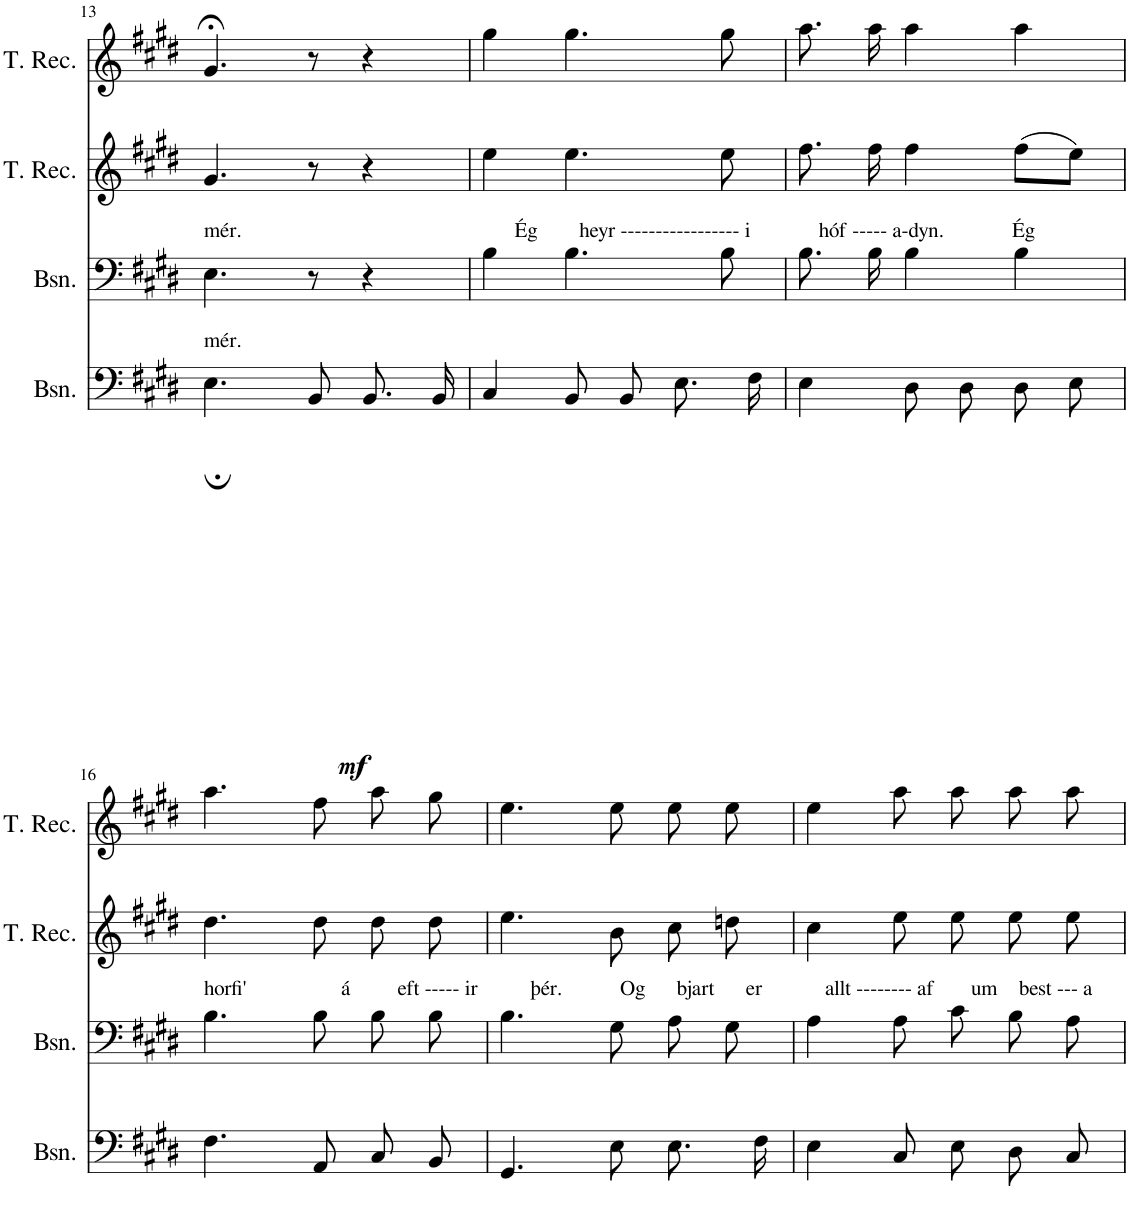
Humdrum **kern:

**kern	**dynam	**kern	**kern	**kern
*part4	*part4	*part3	*part2	*part1
*staff4	*staff4	*staff3	*staff2	*staff1
*I"Bassoon	*	*I"Bassoon	*I"Tenor Recorder	*I"Tenor Recorder
*I'Bsn.	*	*I'Bsn.	*I'T. Rec.	*I'T. Rec.
!!LO:PB:g=z
*clefF4	*	*clefF4	*clefG2	*clefG2
*k[f#c#g#d#]	*	*k[f#c#g#d#]	*k[f#c#g#d#]	*k[f#c#g#d#]
*M3/4	*	*M3/4	*M3/4	*M3/4
=13	=13	=13	=13	=13
!	!	!LO:TX:a:t=mér.                                                    Ég        heyr ----------------- i             hóf ----- a-dyn.             Ég	!	!
!LO:TX:a:t=mér.	!	!	!	!
!	!LO:DY:b	!	!	!
4.E;\	mf	4.E\	4.g#/	4.g#;</
8BB/	.	8r	8r	8r
8.BB/L	.	4r	4r	4r
16BB/Jk	.	.	.	.
=14	=14	=14	=14	=14
4C#/	.	4B\	4ee\	4gg#\
8BB/L	.	4.B\	4.ee\	4.gg#\
8BB/J	.	.	.	.
8.E\L	.	.	.	.
.	.	8B\	8ee\	8gg#\
16F#\Jk	.	.	.	.
=15	=15	=15	=15	=15
4E\	.	8.B\L	8.ff#\	8.aa\L
.	.	16B\Jk	16ff#\	16aa\Jk
8D#\L	.	4B\	4ff#\	4aa\
8D#\J	.	.	.	.
8D#\L	.	4B\	(8ff#\L	4aa\
8E\J	.	.	8ee\J)	.
!!LO:LB:g=z
=16	=16	=16	=16	=16
!	!	!LO:TX:a:t=horfi'                  á         eft ----- ir          þér.           Og      bjart      er            allt -------- af       um    best --- a	!	!
4.F#\	.	4.B\	4.dd#\	4.aa\
8AA/	.	8B\	8dd#\	8ff#\
8C#/L	.	8B\L	8dd#\	8aa\L
8BB/J	.	8B\J	8dd#\	8gg#\J
=17	=17	=17	=17	=17
4.GG#/	.	4.B\	4.ee\	4.ee\
8E\	.	8G#\	8b\	8ee\
8.E\L	.	8A\L	8cc#\	8ee\L
.	.	8G#\J	8ddn\	8ee\J
16F#\Jk	.	.	.	.
=18	=18	=18	=18	=18
4E\	.	4A\	4cc#\	4ee\
8C#\L	.	8A\L	8ee\	8aa\L
8E\J	.	8c#\J	8ee\	8aa\J
8D#/L	.	8B\L	8ee\	8aa\L
8C#/J	.	8A\J	8ee\	8aa\J
=	=	=	=	=
*-	*-	*-	*-	*-
